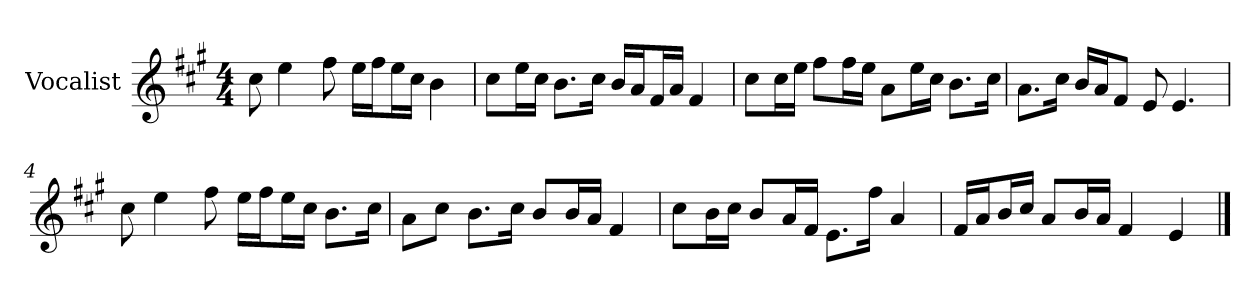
**kern
*part1
*staff1
*I"Vocalist
*k[f#c#g#]
*A:
*M4/4
=
8cc#
4ee
8ff#
16eeLL
16ff#J
16eeL
16cc#JJ
4b
=1
8cc#L
16eeL
16cc#JJ
8.bL
16cc#Jk
16bLL
16aJ
16f#L
16aJJ
4f#
=2
8cc#L
16cc#L
16eeJJ
8ff#L
16ff#L
16eeJJ
8aL
16eeL
16cc#JJ
8.bL
16cc#Jk
=3
8.aL
16cc#Jk
16bLL
16aJ
8f#J
8e
4.e
=4
8cc#
4ee
8ff#
16eeLL
16ff#J
16eeL
16cc#JJ
8.bL
16cc#Jk
=5
8aL
8cc#J
8.bL
16cc#Jk
8bL
16bL
16aJJ
4f#
=6
8cc#L
16bL
16cc#JJ
8bL
16aL
16f#JJ
8.eL
16ff#Jk
4a
=7
16f#LL
16aJ
16bL
16cc#JJ
8aL
16bL
16aJJ
4f#
4e
==
*-
